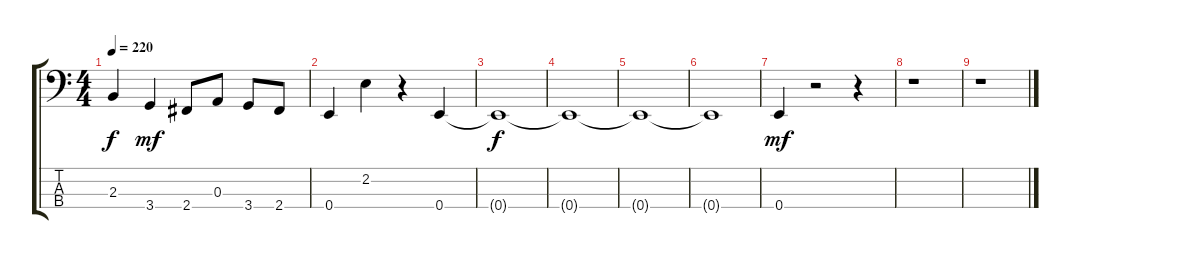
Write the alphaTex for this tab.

\track "" {instrument electricbassfinger}
\staff {score tabs}
\tuning (G2 D2 A1 E1) {hide}
\ts (4 4)
\tempo 220
\clef f4
\ks c
2.3{t}.4{dy f} 3.4.4{dy mf} 2.4.8 0.3.8 3.4.8 2.4.8 |
0.4.4 2.2.4 r.4 0.4.4 |
0.4{t}.1{dy f} |
0.4{t}.1 |
0.4{t}.1 |
0.4{t}.1 |
0.4.4{dy mf} r.2 r.4 |
r.1 |
r.1
